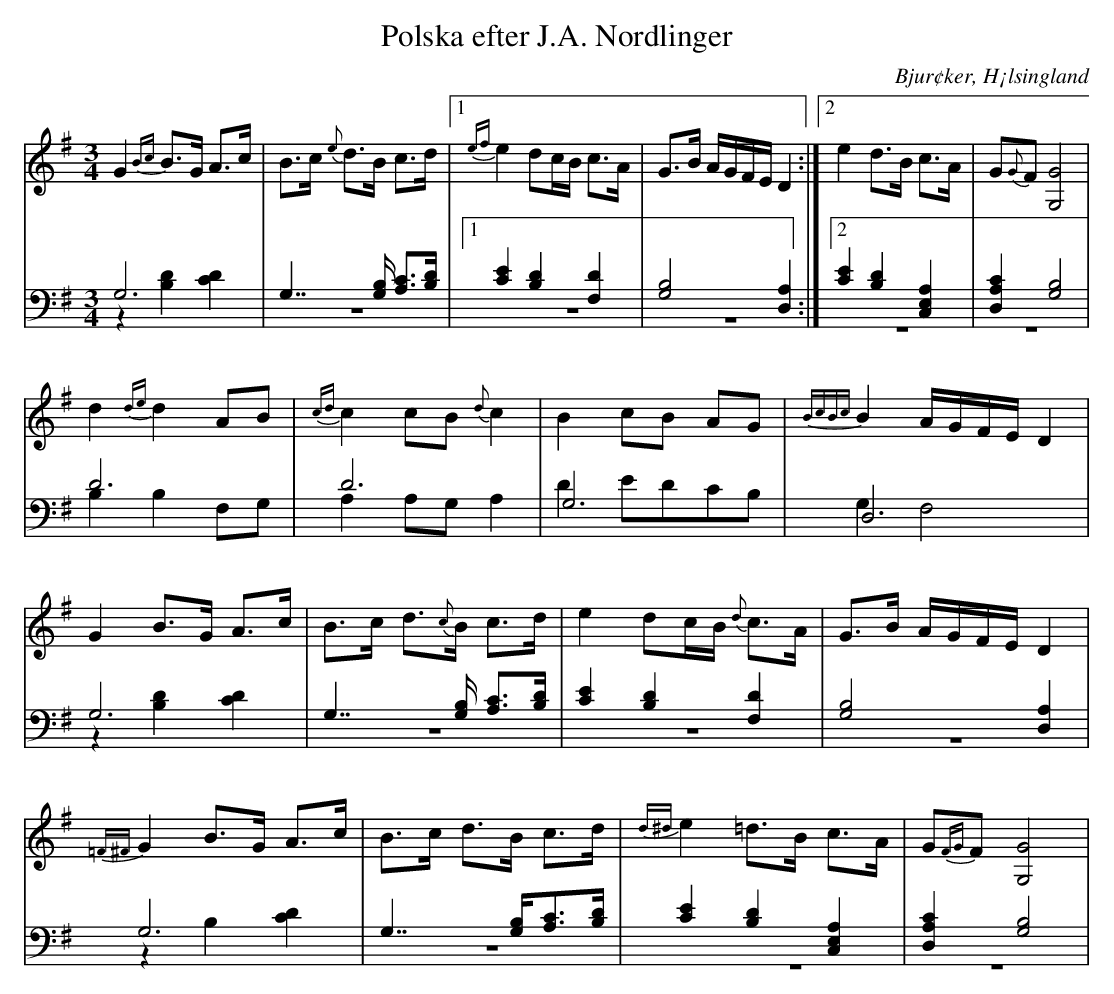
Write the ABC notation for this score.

X:1
T: Polska efter J.A. Nordlinger
O: Bjur¢ker, H¡lsingland
M: 3/4
L: 1/8
K: G
V:1
V:2
V:3 merge
V:1
G2 {Bc}B>G A>c|B>c {e}d>B c>d |1 {e8/5f}e2 dc/B/ c>A| G>B A/G/F/E/ D2:|2 e2 d>B c>A|G{G}F [G4G,4]  |
 d2 {de}d2 AB|{cd}c2 cB {d}c2|B2 cB AG|{B8/5c8/5B8/5c8/5}B2 A/G/F/E/ D2 |
G2 B>G A>c|B>c d>{c4/3}B c>d |e2 dc/B/ {d}c>A|G>B A/G/F/E/ D2 |
{=F^F}G2 B>G A>c |B>c d>B c>d|{d^d}e2 =d>B c>A|G{FG}F [G,4G4] |
V:2 clef=bass
 G,6|G,7/2 [G,/B,/] [A,C]>[B,D]|1 [C2E2] [B,2D2] [F,2D2]| [G,4B,4] [D,2A,2]:|2 [C2E2] [B,2D2] [C,2E,2A,2]| [D,2A,2C2] [G,4B,4]|
D6 |D6 |G,6|D,6 |
G,6 | G,7/2 [G,/B,/] [A,C]>[B,D]| [C2E2] [B,2D2] [F,2D2]| [G,4B,4] [D,2A,2]|
G,6 |G,7/2 [G,/B,/][A,C]>[B,D]|[C2E2] [B,2D2] [C,2E,2A,2]|[D,2A,2C2] [G,4B,4] |
V:3 clef=bass
z2 [B,2D2] [C2D2]| z6|1 z6| z6:|2 z6|  z6|
B,2 B,2 F,G, |A,2 A,G, A,2 |D2 EDCB,|G,2 F,4 |
z2 [B,2D2] [C2D2]| z6 |z6 |z6|
z2 B,2 [C2D2] |z6|z6|z6|
